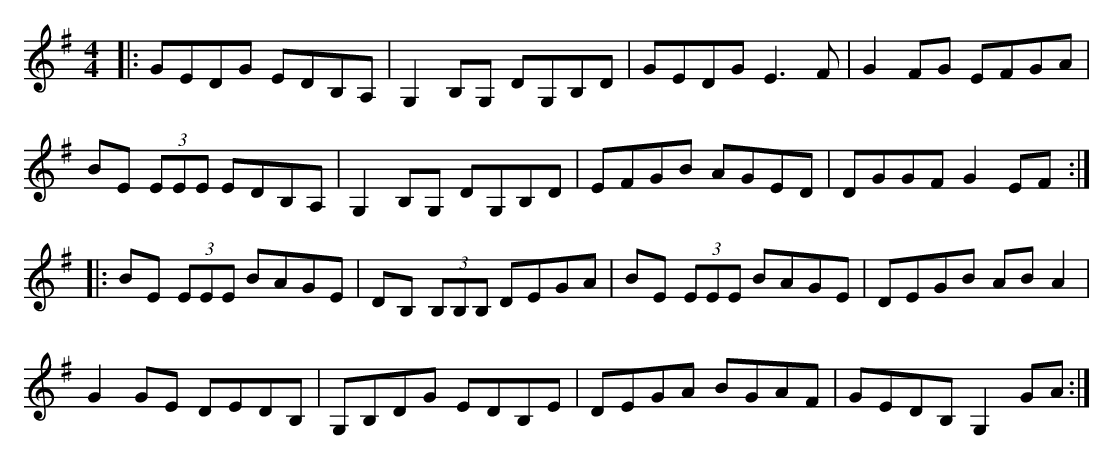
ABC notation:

X:1
M:4/4
K:G
|:GEDG EDB,A,|G,2B,G, DG,B,D|GEDG E3F|G2FG EFGA|
BE (3EEE EDB,A,|G,2B,G, DG,B,D|EFGB AGED|DGGF G2EF:|
|:BE (3EEE BAGE|DB, (3B,B,B, DEGA|BE (3EEE BAGE|DEGB ABA2|
G2GE DEDB,|G,B,DG EDB,E|DEGA BGAF|GEDB, G,2GA:|
